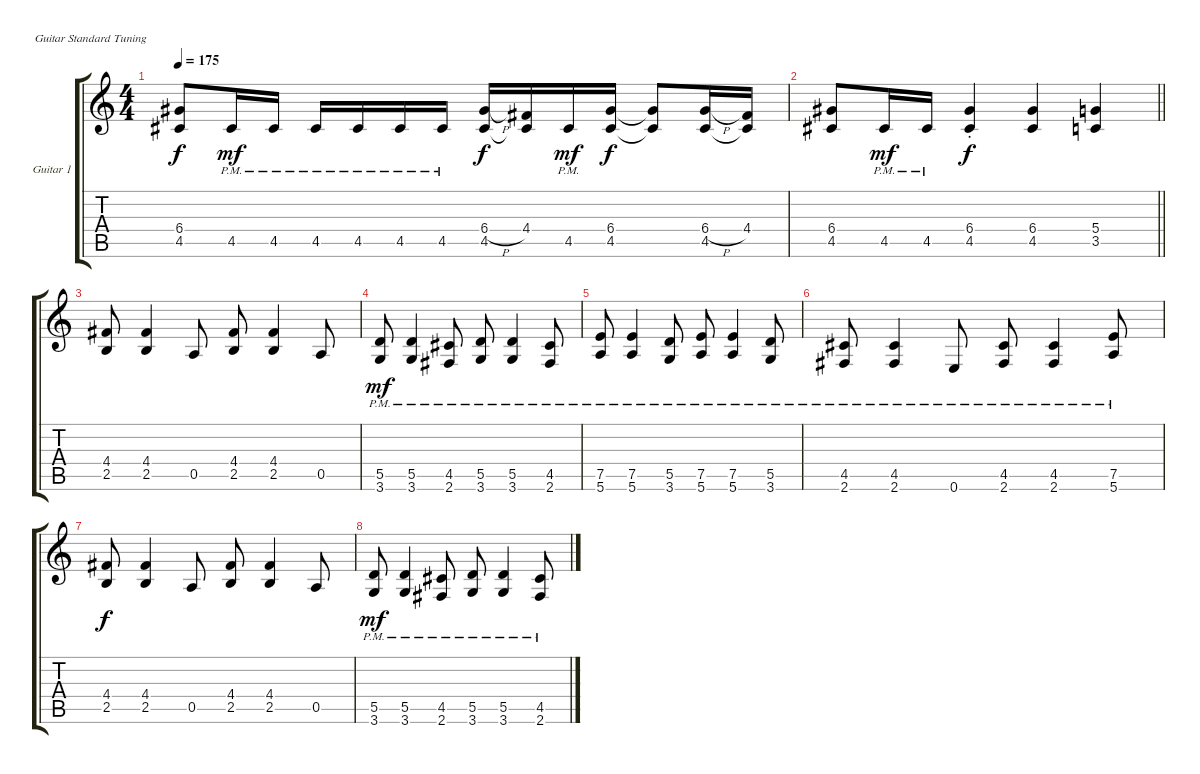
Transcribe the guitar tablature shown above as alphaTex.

\bracketExtendMode groupsimilarinstruments
\firstSystemTrackNameOrientation horizontal
\otherSystemsTrackNameOrientation horizontal
\track ("Guitar 1" "Guitar 1") {instrument overdrivenguitar}
\staff {score tabs}
\tuning (E4 B3 G3 D3 A2 E2)
\ts (4 4)
\tempo 175
\clef g2
\ks c
(6.4 4.5).8{dy f} 4.5{pm}.16{dy mf} 4.5{pm}.16 4.5{pm}.16 4.5{pm}.16 4.5{pm}.16 4.5{pm}.16 (6.4{h} 4.5).16{dy f} (4.4 4.5{t}).16 4.5{pm}.16{dy mf} (6.4 4.5).16{dy f} (6.4{t} 4.5{t}).8 (6.4{h} 4.5).16 (4.4 4.5{t}).16 |
\barLineRight lightlight
(6.4 4.5).8 4.5{pm}.16{dy mf} 4.5{pm}.16 (6.4{st} 4.5{st}).4{dy f} (6.4 4.5).4 (5.4 3.5).4 |
(4.4 2.5).8 (4.4 2.5).4 0.5.8 (4.4 2.5).8 (4.4 2.5).4 0.5.8 |
(5.5{pm} 3.6{pm}).8{dy mf} (5.5{pm} 3.6{pm}).4 (4.5{pm} 2.6{pm}).8 (5.5{pm} 3.6{pm}).8 (5.5{pm} 3.6{pm}).4 (4.5{pm} 2.6{pm}).8 |
(7.5{pm} 5.6{pm}).8 (7.5{pm} 5.6{pm}).4 (5.5{pm} 3.6{pm}).8 (7.5{pm} 5.6{pm}).8 (7.5{pm} 5.6{pm}).4 (5.5{pm} 3.6{pm}).8 |
(4.5{pm} 2.6{pm}).8 (4.5{pm} 2.6{pm}).4 0.6{pm}.8 (4.5{pm} 2.6{pm}).8 (4.5{pm} 2.6{pm}).4 (7.5{pm} 5.6{pm}).8 |
(4.4 2.5).8{dy f} (4.4 2.5).4 0.5.8 (4.4 2.5).8 (4.4 2.5).4 0.5.8 |
(5.5{pm} 3.6{pm}).8{dy mf} (5.5{pm} 3.6{pm}).4 (4.5{pm} 2.6{pm}).8 (5.5{pm} 3.6{pm}).8 (5.5{pm} 3.6{pm}).4 (4.5{pm} 2.6{pm}).8
